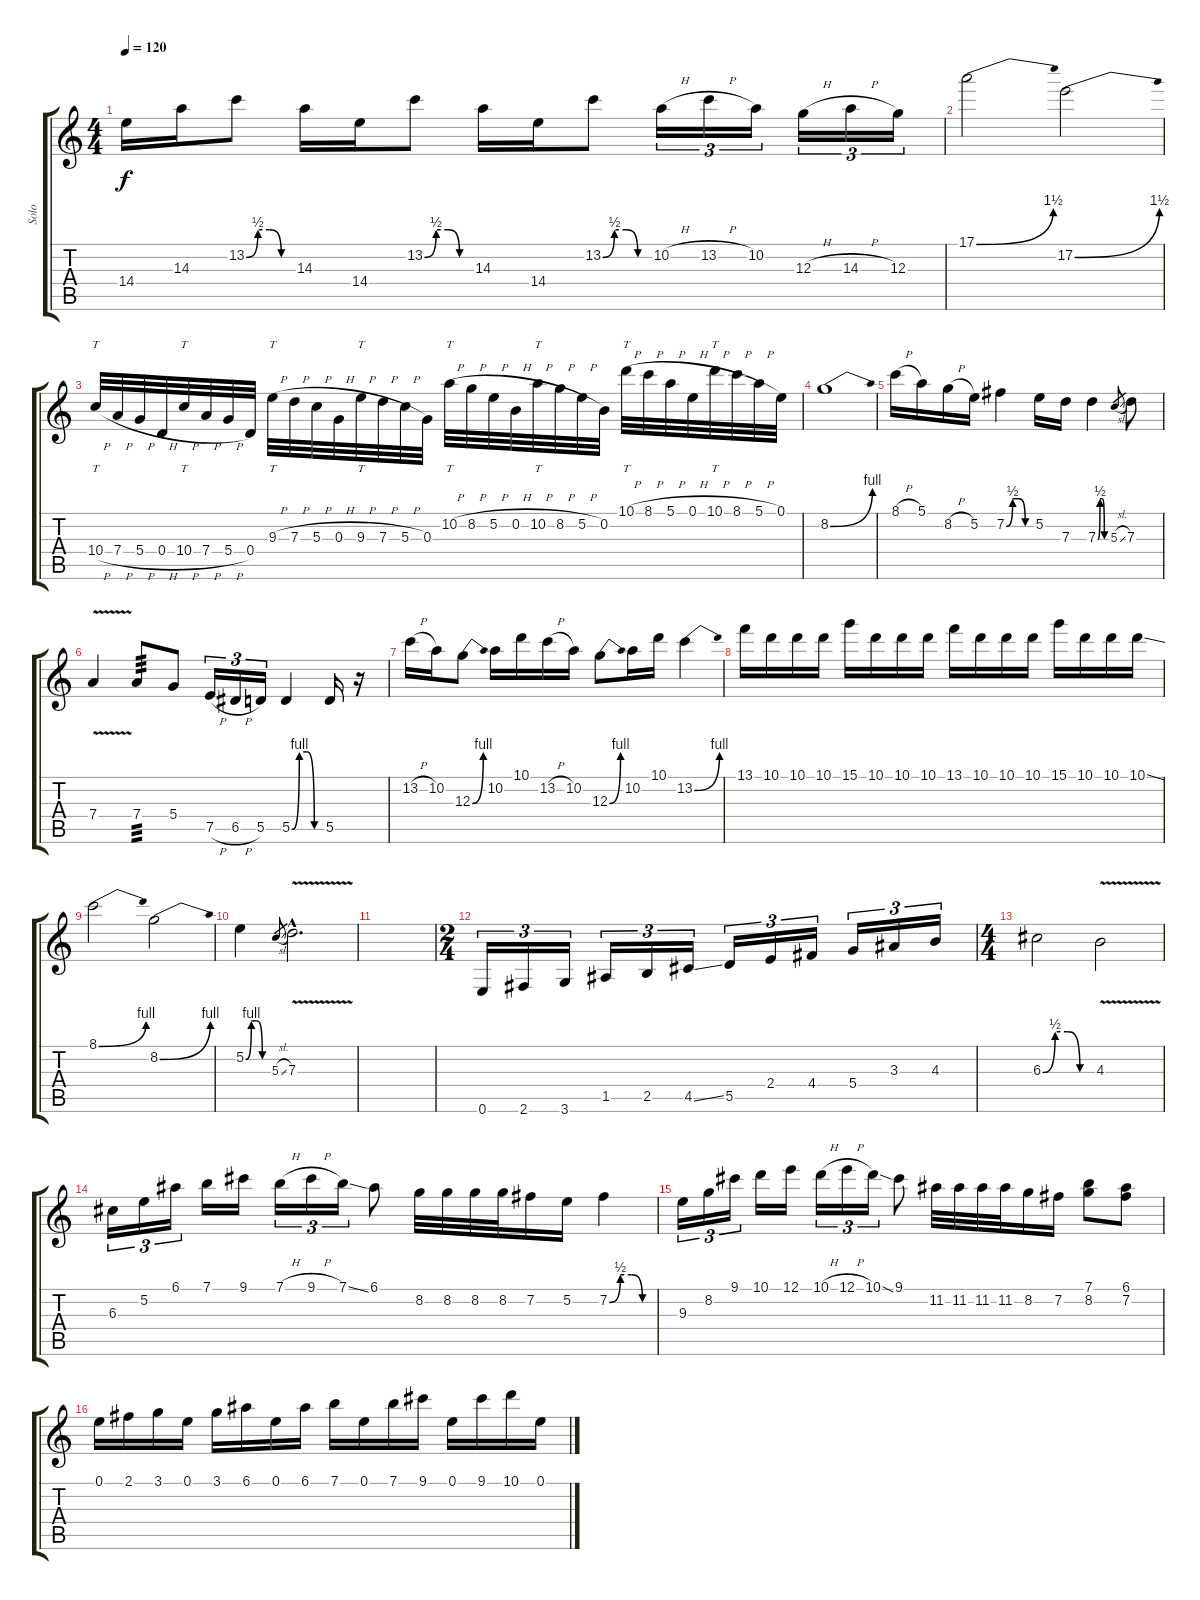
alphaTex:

\track ("Solo" "Solo") {instrument overdrivenguitar}
\staff {score tabs}
\tuning (E4 B3 G3 D3 A2 E2) {hide}
\ts (4 4)
\tempo 120
\clef g2
\ks c
14.4.16{dy f} 14.3.16 13.2{be (custom 0 0 15 2 30 2 45 0 60 0)}.8 14.3.16 14.4.16 13.2{be (custom 0 0 15 2 30 2 45 0 60 0)}.8 14.3.16 14.4.16 13.2{be (custom 0 0 15 2 30 2 45 0 60 0)}.8 10.2{h}.16{tu (3 2)} 13.2{h}.16{tu (3 2)} 10.2.16{tu (3 2)} 12.3{h}.16{tu (3 2)} 14.3{h}.16{tu (3 2)} 12.3.16{tu (3 2)} |
17.1{be (bend 0 0 60 6)}.2 17.2{be (bend 0 0 60 6)}.2 |
10.4{h}.32{tt} 7.4{h}.32 5.4{h}.32 0.4{h}.32 10.4{h}.32{tt} 7.4{h}.32 5.4{h}.32 0.4.32 9.3{h}.32{tt} 7.3{h}.32 5.3{h}.32 0.3{h}.32 9.3{h}.32{tt} 7.3{h}.32 5.3{h}.32 0.3.32 10.2{h}.32{tt} 8.2{h}.32 5.2{h}.32 0.2{h}.32 10.2{h}.32{tt} 8.2{h}.32 5.2{h}.32 0.2.32 10.1{h}.32{tt} 8.1{h}.32 5.1{h}.32 0.1{h}.32 10.1{h}.32{tt} 8.1{h}.32 5.1{h}.32 0.1.32 |
8.2{be (bend 0 0 60 4)}.1 |
8.1{h}.16 5.1.16 8.2{h}.16 5.2.16 7.2{be (custom 0 0 15 2 30 2 45 0 60 0)}.4 5.2.16 7.3.16 7.3{be (custom 0 0 15 2 30 2 45 0 60 0)}.4 5.3{sl}.8{gr} 7.3.8 |
7.4{v}.4 7.4.8{tp 3} 5.4.8 7.5{h}.16{tu (3 2)} 6.5{h}.16{tu (3 2)} 5.5.16{tu (3 2)} 5.5{be (custom 0 0 15 4 30 4 45 0 60 0)}.4 5.5.16 r.16 |
13.2{h}.16 10.2.16 12.3{be (bend 0 0 60 4)}.8 10.2.16 10.1.16 13.2{h}.16 10.2.16 12.3{be (bend 0 0 60 4)}.8 10.2.16 10.1.16 13.2{be (bend 0 0 60 4)}.4 |
13.1.16 10.1.16 10.1.16 10.1.16 15.1.16 10.1.16 10.1.16 10.1.16 13.1.16 10.1.16 10.1.16 10.1.16 15.1.16 10.1.16 10.1.16 10.1{ss}.16 |
8.1{be (bend 0 0 60 4)}.2 8.2{be (bend 0 0 60 4)}.2 |
5.2{be (custom 0 0 15 4 30 4 45 0 60 0)}.4 5.3{sl}.8{gr} 7.3{v hac}.2{d} |
|
\ts (2 4)
0.6.16{tu (3 2)} 2.6.16{tu (3 2)} 3.6.16{tu (3 2)} 1.5.16{tu (3 2)} 2.5.16{tu (3 2)} 4.5{ss}.16{tu (3 2)} 5.5.16{tu (3 2)} 2.4.16{tu (3 2)} 4.4.16{tu (3 2)} 5.4.16{tu (3 2)} 3.3.16{tu (3 2)} 4.3.16{tu (3 2)} |
\ts (4 4)
6.3{be (custom 0 0 15 2 30 2 45 0 60 0)}.2 4.3{v}.2 |
6.3.16{tu (3 2)} 5.2.16{tu (3 2)} 6.1.16{tu (3 2)} 7.1.16 9.1.16 7.1{h}.16{tu (3 2)} 9.1{h}.16{tu (3 2)} 7.1{ss}.16{tu (3 2)} 6.1.8 8.2.32 8.2.32 8.2.32 8.2.32 7.2.16 5.2.16 7.2{be (custom 0 0 15 2 30 2 45 0 60 0)}.4 |
9.3.16{tu (3 2)} 8.2.16{tu (3 2)} 9.1.16{tu (3 2)} 10.1.16 12.1.16 10.1{h}.16{tu (3 2)} 12.1{h}.16{tu (3 2)} 10.1{ss}.16{tu (3 2)} 9.1.8 11.2.32 11.2.32 11.2.32 11.2.32 8.2.16 7.2.16 (7.1 8.2).8 (6.1 7.2).8 |
0.1.16 2.1.16 3.1.16 0.1.16 3.1.16 6.1.16 0.1.16 6.1.16 7.1.16 0.1.16 7.1.16 9.1.16 0.1.16 9.1.16 10.1.16 0.1.16
